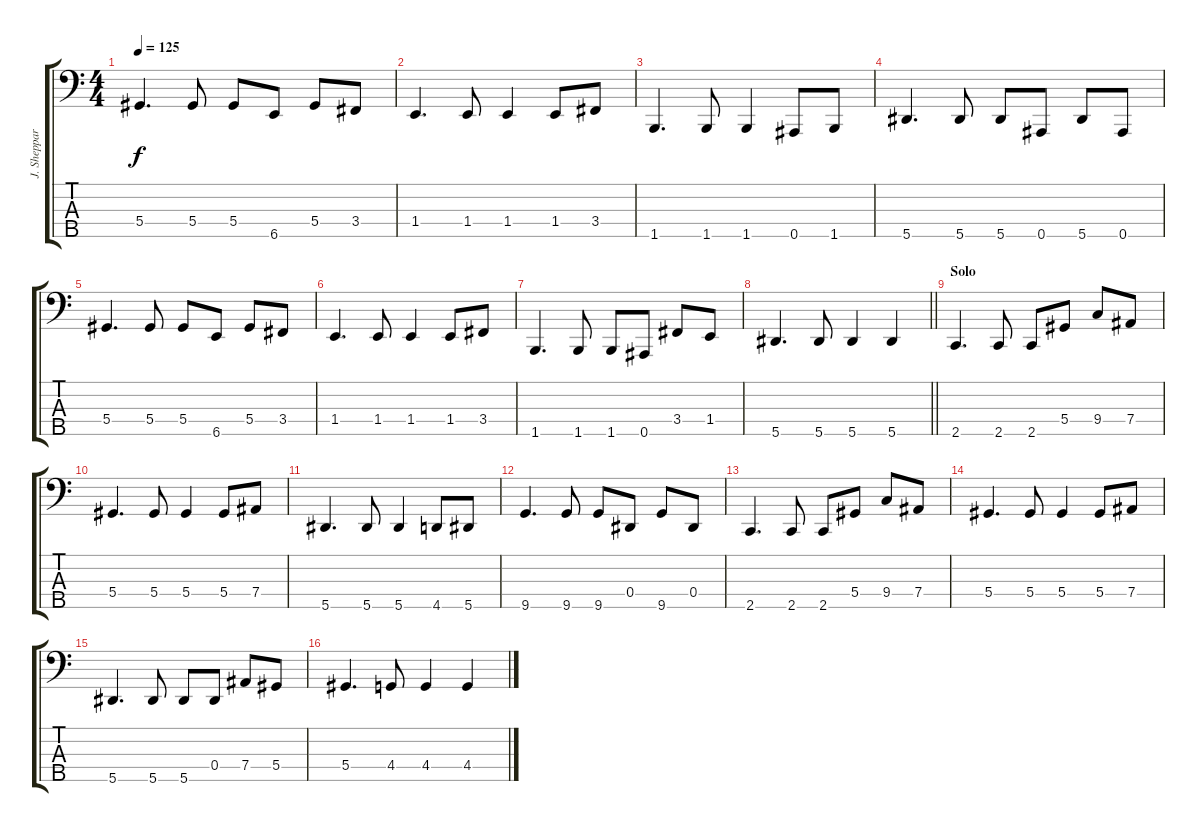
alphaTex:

\track ("J. Sheppard (Bass)" "J. Sheppar") {instrument electricbassfinger}
\staff {score tabs}
\tuning (Gb2 Db2 Ab1 Eb1 Bb0) {hide}
\ts (4 4)
\tempo 125
\clef f4
\ks c
5.4.4{d dy f} 5.4.8 5.4.8 6.5.8 5.4.8 3.4.8 |
1.4.4{d} 1.4.8 1.4.4 1.4.8 3.4.8 |
1.5.4{d} 1.5.8 1.5.4 0.5.8 1.5.8 |
5.5.4{d} 5.5.8 5.5.8 0.5.8 5.5.8 0.5.8 |
5.4.4{d} 5.4.8 5.4.8 6.5.8 5.4.8 3.4.8 |
1.4.4{d} 1.4.8 1.4.4 1.4.8 3.4.8 |
1.5.4{d} 1.5.8 1.5.8 0.5.8 3.4.8 1.4.8 |
\barLineRight lightlight
5.5.4{d} 5.5.8 5.5.4 5.5.4 |
\section ("" "Solo")
2.5.4{d} 2.5.8 2.5.8 5.4.8 9.4.8 7.4.8 |
5.4.4{d} 5.4.8 5.4.4 5.4.8 7.4.8 |
5.5.4{d} 5.5.8 5.5.4 4.5.8 5.5.8 |
9.5.4{d} 9.5.8 9.5.8 0.4.8 9.5.8 0.4.8 |
2.5.4{d} 2.5.8 2.5.8 5.4.8 9.4.8 7.4.8 |
5.4.4{d} 5.4.8 5.4.4 5.4.8 7.4.8 |
5.5.4{d} 5.5.8 5.5.8 0.4.8 7.4.8 5.4.8 |
5.4.4{d} 4.4.8 4.4.4 4.4.4
